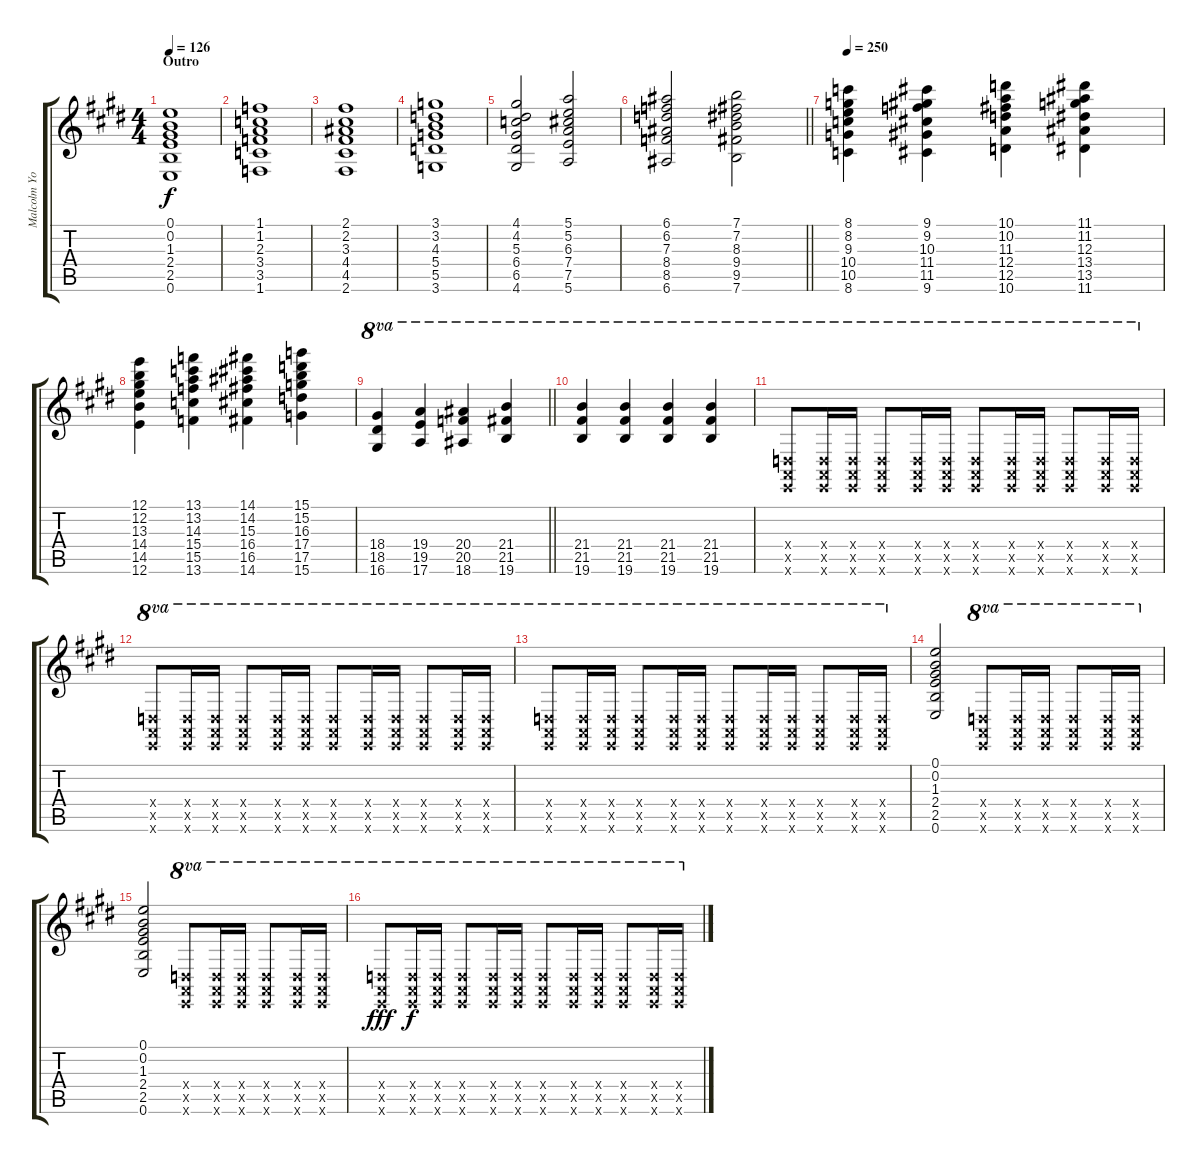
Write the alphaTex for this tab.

\track ("Malcolm Young (et Angus Young)" "Malcolm Yo") {instrument overdrivenguitar}
\staff {score tabs}
\tuning (E4 B3 G3 D3 A2 E2) {hide}
\ts (4 4)
\section ("" "Outro")
\tempo 126
\clef g2
\ks e
(0.1 0.2 1.3 2.4 2.5 0.6).1{dy f} |
(1.1 1.2 2.3 3.4 3.5 1.6).1 |
(2.1 2.2 3.3 4.4 4.5 2.6).1 |
(3.1 3.2 4.3 5.4 5.5 3.6).1 |
(4.1 4.2 5.3 6.4 6.5 4.6).2 (5.1 5.2 6.3 7.4 7.5 5.6).2 |
\barLineRight lightlight
(6.1 6.2 7.3 8.4 8.5 6.6).2 (7.1 7.2 8.3 9.4 9.5 7.6).2 |
\tempo 250
(8.1 8.2 9.3 10.4 10.5 8.6).4 (9.1 9.2 10.3 11.4 11.5 9.6).4 (10.1 10.2 11.3 12.4 12.5 10.6).4 (11.1 11.2 12.3 13.4 13.5 11.6).4 |
(12.1 12.2 13.3 14.4 14.5 12.6).4 (13.1 13.2 14.3 15.4 15.5 13.6).4 (14.1 14.2 15.3 16.4 16.5 14.6).4 (15.1 15.2 16.3 17.4 17.5 15.6).4 |
\barLineRight lightlight
(18.4 18.5 16.6).4{ot 8va} (19.4 19.5 17.6).4{ot 8va} (20.4 20.5 18.6).4{ot 8va} (21.4 21.5 19.6).4{ot 8va} |
(21.4 21.5 19.6).4{ot 8va} (21.4 21.5 19.6).4{ot 8va} (21.4 21.5 19.6).4{ot 8va} (21.4 21.5 19.6).4{ot 8va} |
(0.4{x} 0.5{x} 0.6{x}).8{ot 8va} (0.4{x} 0.5{x} 0.6{x}).16{ot 8va} (0.4{x} 0.5{x} 0.6{x}).16{ot 8va} (0.4{x} 0.5{x} 0.6{x}).8{ot 8va} (0.4{x} 0.5{x} 0.6{x}).16{ot 8va} (0.4{x} 0.5{x} 0.6{x}).16{ot 8va} (0.4{x} 0.5{x} 0.6{x}).8{ot 8va} (0.4{x} 0.5{x} 0.6{x}).16{ot 8va} (0.4{x} 0.5{x} 0.6{x}).16{ot 8va} (0.4{x} 0.5{x} 0.6{x}).8{ot 8va} (0.4{x} 0.5{x} 0.6{x}).16{ot 8va} (0.4{x} 0.5{x} 0.6{x}).16{ot 8va} |
(0.4{x} 0.5{x} 0.6{x}).8{ot 8va} (0.4{x} 0.5{x} 0.6{x}).16{ot 8va} (0.4{x} 0.5{x} 0.6{x}).16{ot 8va} (0.4{x} 0.5{x} 0.6{x}).8{ot 8va} (0.4{x} 0.5{x} 0.6{x}).16{ot 8va} (0.4{x} 0.5{x} 0.6{x}).16{ot 8va} (0.4{x} 0.5{x} 0.6{x}).8{ot 8va} (0.4{x} 0.5{x} 0.6{x}).16{ot 8va} (0.4{x} 0.5{x} 0.6{x}).16{ot 8va} (0.4{x} 0.5{x} 0.6{x}).8{ot 8va} (0.4{x} 0.5{x} 0.6{x}).16{ot 8va} (0.4{x} 0.5{x} 0.6{x}).16{ot 8va} |
(0.4{x} 0.5{x} 0.6{x}).8{ot 8va} (0.4{x} 0.5{x} 0.6{x}).16{ot 8va} (0.4{x} 0.5{x} 0.6{x}).16{ot 8va} (0.4{x} 0.5{x} 0.6{x}).8{ot 8va} (0.4{x} 0.5{x} 0.6{x}).16{ot 8va} (0.4{x} 0.5{x} 0.6{x}).16{ot 8va} (0.4{x} 0.5{x} 0.6{x}).8{ot 8va} (0.4{x} 0.5{x} 0.6{x}).16{ot 8va} (0.4{x} 0.5{x} 0.6{x}).16{ot 8va} (0.4{x} 0.5{x} 0.6{x}).8{ot 8va} (0.4{x} 0.5{x} 0.6{x}).16{ot 8va} (0.4{x} 0.5{x} 0.6{x}).16{ot 8va} |
(0.1 0.2 1.3 2.4 2.5 0.6).2 (0.4{x} 0.5{x} 0.6{x}).8{ot 8va} (0.4{x} 0.5{x} 0.6{x}).16{ot 8va} (0.4{x} 0.5{x} 0.6{x}).16{ot 8va} (0.4{x} 0.5{x} 0.6{x}).8{ot 8va} (0.4{x} 0.5{x} 0.6{x}).16{ot 8va} (0.4{x} 0.5{x} 0.6{x}).16{ot 8va} |
(0.1 0.2 1.3 2.4 2.5 0.6).2 (0.4{x} 0.5{x} 0.6{x}).8{ot 8va} (0.4{x} 0.5{x} 0.6{x}).16{ot 8va} (0.4{x} 0.5{x} 0.6{x}).16{ot 8va} (0.4{x} 0.5{x} 0.6{x}).8{ot 8va} (0.4{x} 0.5{x} 0.6{x}).16{ot 8va} (0.4{x} 0.5{x} 0.6{x}).16{ot 8va} |
(0.4{x} 0.5{x} 0.6{x}).8{ot 8va dy fff} (0.4{x} 0.5{x} 0.6{x}).16{ot 8va dy f} (0.4{x} 0.5{x} 0.6{x}).16{ot 8va} (0.4{x} 0.5{x} 0.6{x}).8{ot 8va} (0.4{x} 0.5{x} 0.6{x}).16{ot 8va} (0.4{x} 0.5{x} 0.6{x}).16{ot 8va} (0.4{x} 0.5{x} 0.6{x}).8{ot 8va} (0.4{x} 0.5{x} 0.6{x}).16{ot 8va} (0.4{x} 0.5{x} 0.6{x}).16{ot 8va} (0.4{x} 0.5{x} 0.6{x}).8{ot 8va} (0.4{x} 0.5{x} 0.6{x}).16{ot 8va} (0.4{x} 0.5{x} 0.6{x}).16{ot 8va}
